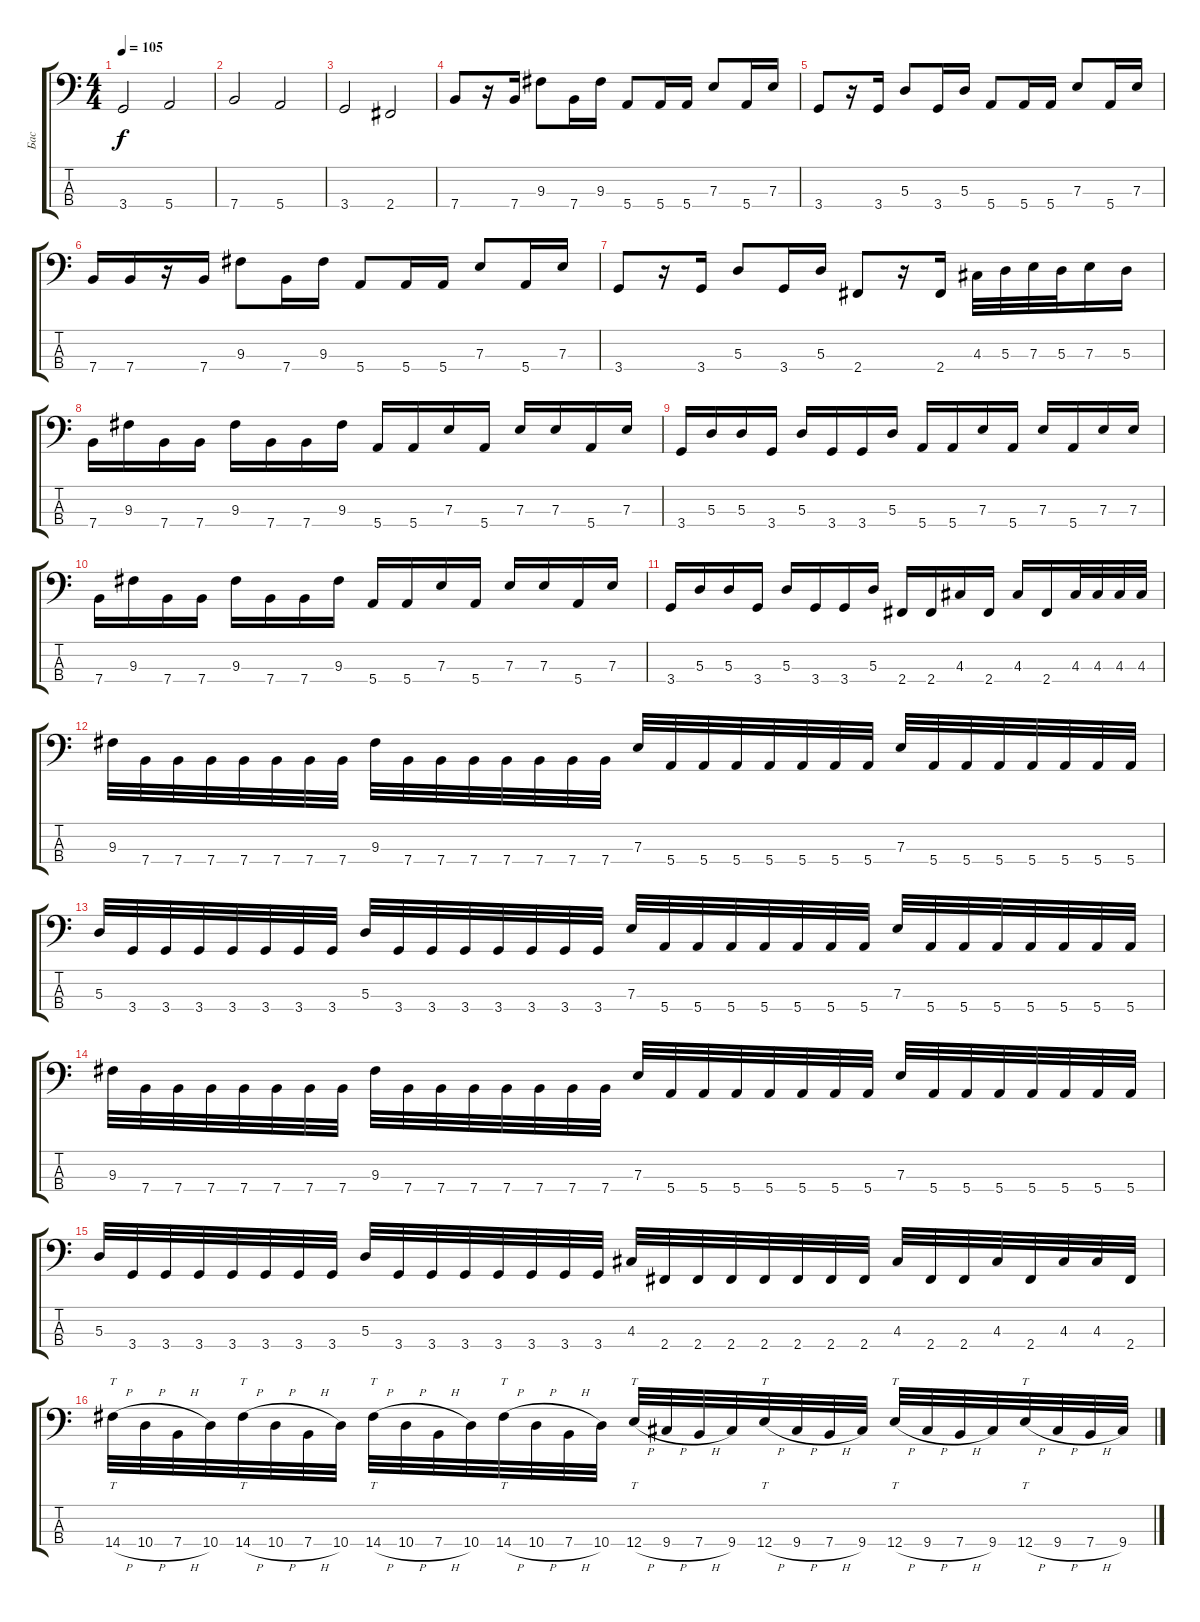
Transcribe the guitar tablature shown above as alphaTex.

\track ("Бас" "Бас") {instrument electricbasspick}
\staff {score tabs}
\tuning (G2 D2 A1 E1) {hide}
\ts (4 4)
\tempo 105
\clef f4
\ks c
3.4.2{dy f} 5.4.2 |
7.4.2 5.4.2 |
3.4.2 2.4.2 |
7.4.8 r.16 7.4.16 9.3.8 7.4.16 9.3.16 5.4.8 5.4.16 5.4.16 7.3.8 5.4.16 7.3.16 |
3.4.8 r.16 3.4.16 5.3.8 3.4.16 5.3.16 5.4.8 5.4.16 5.4.16 7.3.8 5.4.16 7.3.16 |
7.4.16 7.4.16 r.16 7.4.16 9.3.8 7.4.16 9.3.16 5.4.8 5.4.16 5.4.16 7.3.8 5.4.16 7.3.16 |
3.4.8 r.16 3.4.16 5.3.8 3.4.16 5.3.16 2.4.8 r.16 2.4.16 4.3.32 5.3.32 7.3.32 5.3.32 7.3.16 5.3.16 |
7.4.16 9.3.16 7.4.16 7.4.16 9.3.16 7.4.16 7.4.16 9.3.16 5.4.16 5.4.16 7.3.16 5.4.16 7.3.16 7.3.16 5.4.16 7.3.16 |
3.4.16 5.3.16 5.3.16 3.4.16 5.3.16 3.4.16 3.4.16 5.3.16 5.4.16 5.4.16 7.3.16 5.4.16 7.3.16 5.4.16 7.3.16 7.3.16 |
7.4.16 9.3.16 7.4.16 7.4.16 9.3.16 7.4.16 7.4.16 9.3.16 5.4.16 5.4.16 7.3.16 5.4.16 7.3.16 7.3.16 5.4.16 7.3.16 |
3.4.16 5.3.16 5.3.16 3.4.16 5.3.16 3.4.16 3.4.16 5.3.16 2.4.16 2.4.16 4.3.16 2.4.16 4.3.16 2.4.16 4.3.32 4.3.32 4.3.32 4.3.32 |
9.3.32 7.4.32 7.4.32 7.4.32 7.4.32 7.4.32 7.4.32 7.4.32 9.3.32 7.4.32 7.4.32 7.4.32 7.4.32 7.4.32 7.4.32 7.4.32 7.3.32 5.4.32 5.4.32 5.4.32 5.4.32 5.4.32 5.4.32 5.4.32 7.3.32 5.4.32 5.4.32 5.4.32 5.4.32 5.4.32 5.4.32 5.4.32 |
5.3.32 3.4.32 3.4.32 3.4.32 3.4.32 3.4.32 3.4.32 3.4.32 5.3.32 3.4.32 3.4.32 3.4.32 3.4.32 3.4.32 3.4.32 3.4.32 7.3.32 5.4.32 5.4.32 5.4.32 5.4.32 5.4.32 5.4.32 5.4.32 7.3.32 5.4.32 5.4.32 5.4.32 5.4.32 5.4.32 5.4.32 5.4.32 |
9.3.32 7.4.32 7.4.32 7.4.32 7.4.32 7.4.32 7.4.32 7.4.32 9.3.32 7.4.32 7.4.32 7.4.32 7.4.32 7.4.32 7.4.32 7.4.32 7.3.32 5.4.32 5.4.32 5.4.32 5.4.32 5.4.32 5.4.32 5.4.32 7.3.32 5.4.32 5.4.32 5.4.32 5.4.32 5.4.32 5.4.32 5.4.32 |
5.3.32 3.4.32 3.4.32 3.4.32 3.4.32 3.4.32 3.4.32 3.4.32 5.3.32 3.4.32 3.4.32 3.4.32 3.4.32 3.4.32 3.4.32 3.4.32 4.3.32 2.4.32 2.4.32 2.4.32 2.4.32 2.4.32 2.4.32 2.4.32 4.3.32 2.4.32 2.4.32 4.3.32 2.4.32 4.3.32 4.3.32 2.4.32 |
14.4{h}.32{tt} 10.4{h}.32 7.4{h}.32 10.4.32 14.4{h}.32{tt} 10.4{h}.32 7.4{h}.32 10.4.32 14.4{h}.32{tt} 10.4{h}.32 7.4{h}.32 10.4.32 14.4{h}.32{tt} 10.4{h}.32 7.4{h}.32 10.4.32 12.4{h}.32{tt} 9.4{h}.32 7.4{h}.32 9.4.32 12.4{h}.32{tt} 9.4{h}.32 7.4{h}.32 9.4.32 12.4{h}.32{tt} 9.4{h}.32 7.4{h}.32 9.4.32 12.4{h}.32{tt} 9.4{h}.32 7.4{h}.32 9.4.32
